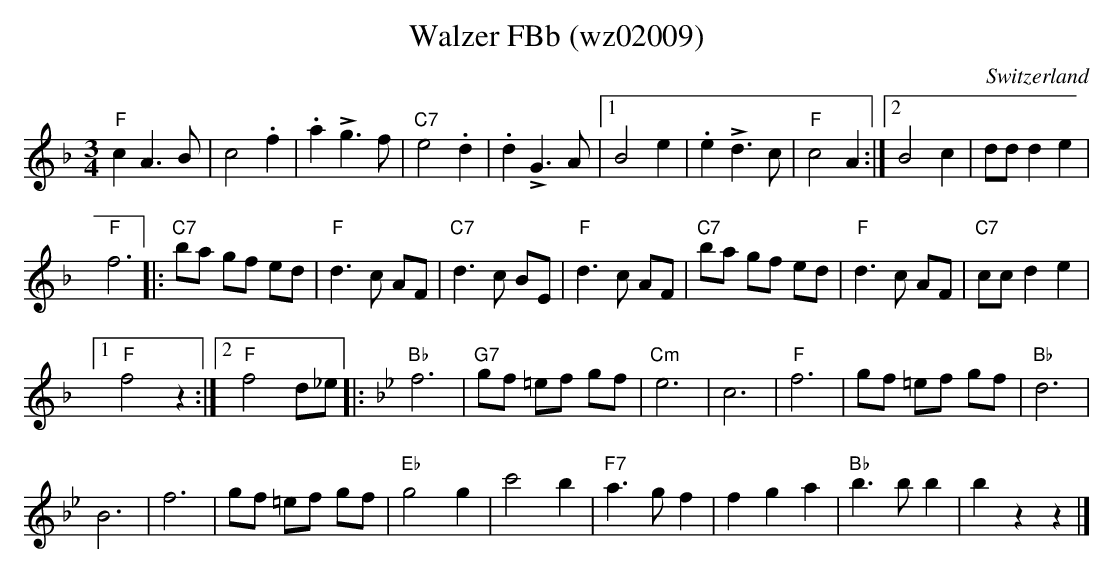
X:1
T:Walzer FBb (wz02009)
M:3/4
L:1/4
O:Switzerland
K:F major
"F"cA>B | c2.f | .a!>!g>f | "C7"e2.d | .d!>!G>A |1 B2e | .e!>!d>c | "F"c2A :|2 B2c | d/d/de |
"F"f3 |: [L:1/8] "C7"ba gf ed | "F"d3c AF | "C7"d3c BE | "F"d3c AF | "C7"ba gf ed | "F"d3c AF | "C7"ccd2e2 |1
"F"f4z2 :|2 "F"f4 d_e |: [K:Bb] "Bb"f6 | "G7"gf =ef gf | "Cm"e6 | c6 | "F"f6 | gf =ef gf | "Bb"d6 |
B6 | f6 | gf =ef gf | "Eb"g4g2 | c'4b2 | "F7"a3gf2 | f2g2a2 | "Bb"b3bb2 | b2z2z2 |]
